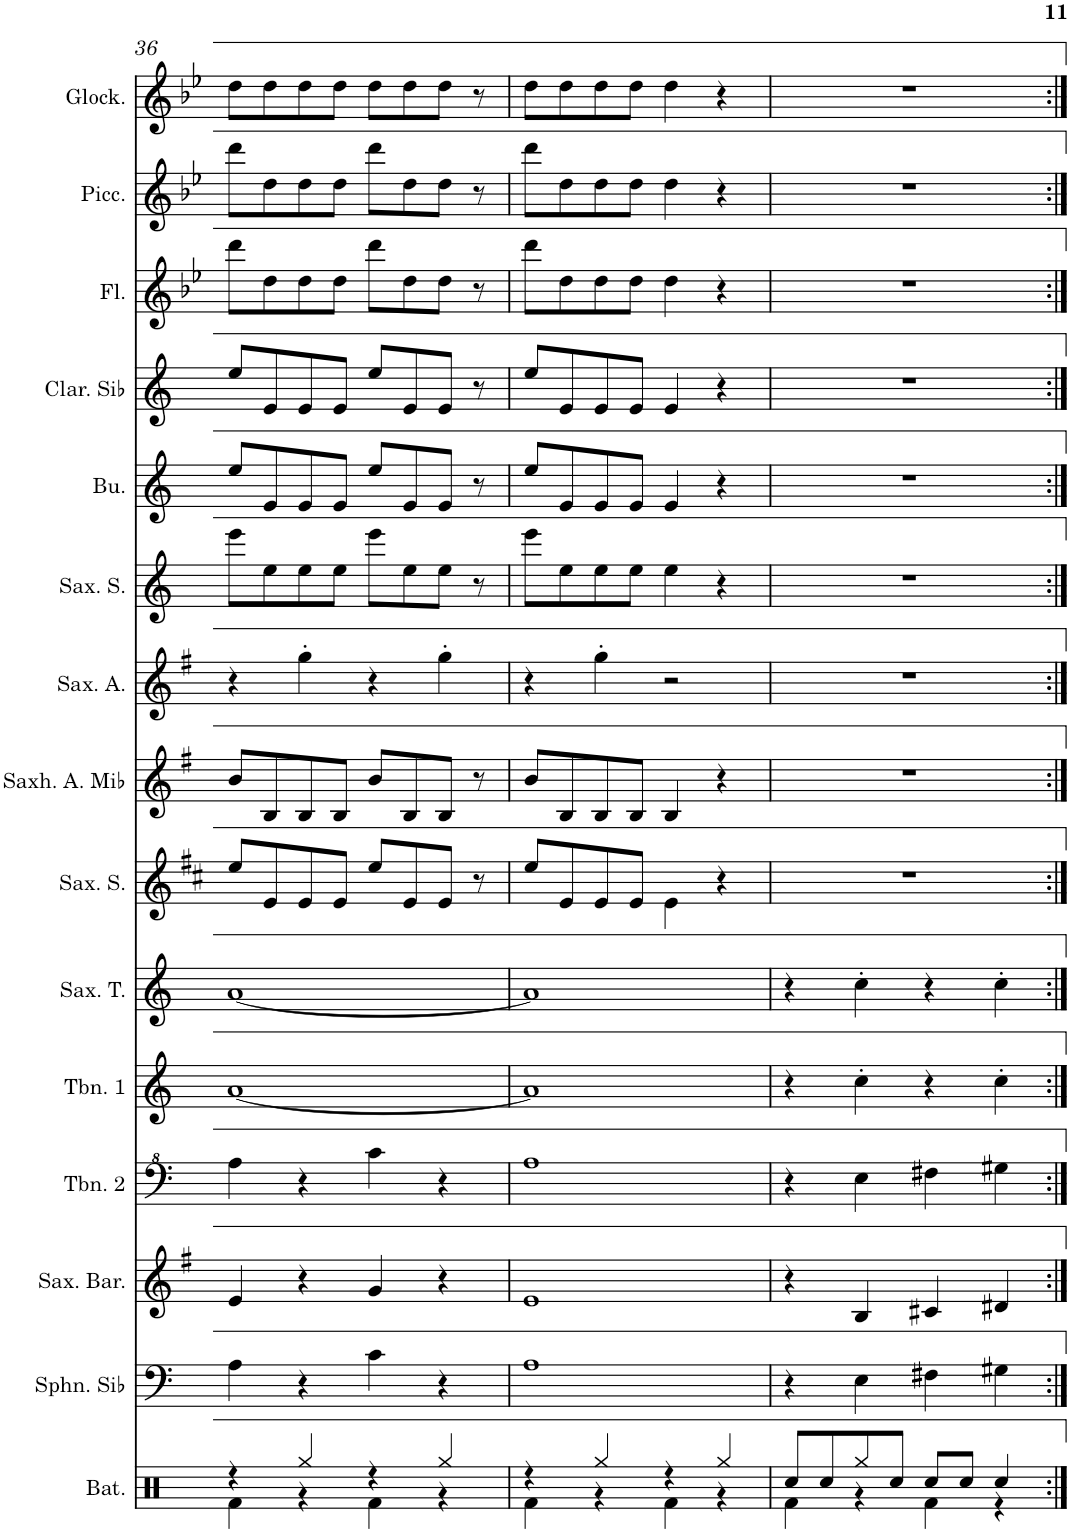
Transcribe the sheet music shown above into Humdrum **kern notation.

**kern	**kern	**kern	**kern	**kern	**kern	**kern	**kern	**kern	**kern	**kern	**kern	**kern	**kern	**kern
*part15	*part14	*part13	*part12	*part11	*part10	*part9	*part8	*part7	*part6	*part5	*part4	*part3	*part2	*part1
*staff15	*staff14	*staff13	*staff12	*staff11	*staff10	*staff9	*staff8	*staff7	*staff6	*staff5	*staff4	*staff3	*staff2	*staff1
*I"Batterie	*I"Sousaphone en Sib	*I"Saxophone Baryton	*I"Trombone 2	*I"Trombone 1	*I"Saxophone Ténor	*I"Saxophone soprano	*I"Saxhorn Alto en Mib	*I"Saxophone Alto	*I"Saxophone Soprano	*I"Bugle	*I"Clarinette en Sib	*I"Flûte	*I"Piccolo	*I"Glockenspiel
*I'Bat.	*I'Sphn. Sib	*I'Sax. Bar.	*I'Tbn. 2	*I'Tbn. 1	*I'Sax. T.	*I'Sax. S.	*I'Saxh. A. Mib	*I'Sax. A.	*I'Sax. S.	*I'Bu.	*I'Clar. Sib	*I'Fl.	*I'Picc.	*I'Glock.
!!LO:PB:g=z
*clefX	*clefF4	*clefG2	*clefF^4	*clefG2	*clefG2	*clefG2	*clefG2	*clefG2	*clefG2	*clefG2	*clefG2	*clefG2	*clefG2	*clefG2
*	*Trd8c14	*Trd12c21	*Trd8c14	*Trd8c14	*Trd8c14	*Trd1c2	*Trd5c9	*Trd5c9	*Trd1c2	*Trd1c2	*Trd1c2	*	*Trd-7c-12	*Trd-14c-24
*k[]	*k[]	*k[f#]	*k[]	*k[]	*k[]	*k[f#c#]	*k[f#]	*k[f#]	*k[]	*k[]	*k[]	*k[b-e-]	*k[b-e-]	*k[b-e-]
*M2/2	*M2/2	*M2/2	*M2/2	*M2/2	*M2/2	*M2/2	*M2/2	*M2/2	*M2/2	*M2/2	*M2/2	*M2/2	*M2/2	*M2/2
*met(c|)	*met(c|)	*met(c|)	*met(c|)	*met(c|)	*met(c|)	*met(c|)	*met(c|)	*met(c|)	*met(c|)	*met(c|)	*met(c|)	*met(c|)	*met(c|)	*met(c|)
=36	=36	=36	=36	=36	=36	=36	=36	=36	=36	=36	=36	=36	=36	=36
*^	*	*	*	*	*	*	*	*	*	*	*	*	*	*
4r	4Rf\	4A\	4e/	4a\	[1a	[1a	8ee/L	8b/L	4r	8eee\L	8ee/L	8ee/L	8ddd\L	8ddd\L	8dd\L
.	.	.	.	.	.	.	8e/	8B/	.	8ee\	8e/	8e/	8dd\	8dd\	8dd\
4Rgg/	4r	4r	4r	4r	.	.	8e/	8B/	4gg'\	8ee\	8e/	8e/	8dd\	8dd\	8dd\
.	.	.	.	.	.	.	8e/J	8B/J	.	8ee\J	8e/J	8e/J	8dd\J	8dd\J	8dd\J
4r	4Rf\	4c\	4g/	4cc\	.	.	8ee/L	8b/L	4r	8eee\L	8ee/L	8ee/L	8ddd\L	8ddd\L	8dd\L
.	.	.	.	.	.	.	8e/	8B/	.	8ee\	8e/	8e/	8dd\	8dd\	8dd\
4Rgg/	4r	4r	4r	4r	.	.	8e/J	8B/J	4gg'\	8ee\J	8e/J	8e/J	8dd\J	8dd\J	8dd\J
.	.	.	.	.	.	.	8r	8r	.	8r	8r	8r	8r	8r	8r
=37	=37	=37	=37	=37	=37	=37	=37	=37	=37	=37	=37	=37	=37	=37	=37
4r	4Rf\	1A	1e	1a	1a]	1a]	8ee/L	8b/L	4r	8eee\L	8ee/L	8ee/L	8ddd\L	8ddd\L	8dd\L
.	.	.	.	.	.	.	8e/	8B/	.	8ee\	8e/	8e/	8dd\	8dd\	8dd\
4Rgg/	4r	.	.	.	.	.	8e/	8B/	4gg'\	8ee\	8e/	8e/	8dd\	8dd\	8dd\
.	.	.	.	.	.	.	8e/J	8B/J	.	8ee\J	8e/J	8e/J	8dd\J	8dd\J	8dd\J
4r	4Rf\	.	.	.	.	.	4e\	4B/	2r	4ee\	4e/	4e/	4dd\	4dd\	4dd\
4Rgg/	4r	.	.	.	.	.	4r	4r	.	4r	4r	4r	4r	4r	4r
=38	=38	=38	=38	=38	=38	=38	=38	=38	=38	=38	=38	=38	=38	=38	=38
8Rcc/L	4Rf\	4r	4r	4r	4r	4r	1r	1r	1r	1r	1r	1r	1r	1r	1r
8Rcc/	.	.	.	.	.	.	.	.	.	.	.	.	.	.	.
8Rgg/	4r	4E\	4B/	4e\	4cc'\	4cc'\	.	.	.	.	.	.	.	.	.
8Rcc/J	.	.	.	.	.	.	.	.	.	.	.	.	.	.	.
8Rcc/L	4Rf\	4F#X\	4c#X/	4f#X\	4r	4r	.	.	.	.	.	.	.	.	.
8Rcc/J	.	.	.	.	.	.	.	.	.	.	.	.	.	.	.
4Rcc/	4r	4G#X\	4d#X/	4g#X\	4cc'\	4cc'\	.	.	.	.	.	.	.	.	.
*v	*v	*	*	*	*	*	*	*	*	*	*	*	*	*	*
=:|!	=:|!	=:|!	=:|!	=:|!	=:|!	=:|!	=:|!	=:|!	=:|!	=:|!	=:|!	=:|!	=:|!	=:|!
*-	*-	*-	*-	*-	*-	*-	*-	*-	*-	*-	*-	*-	*-	*-
